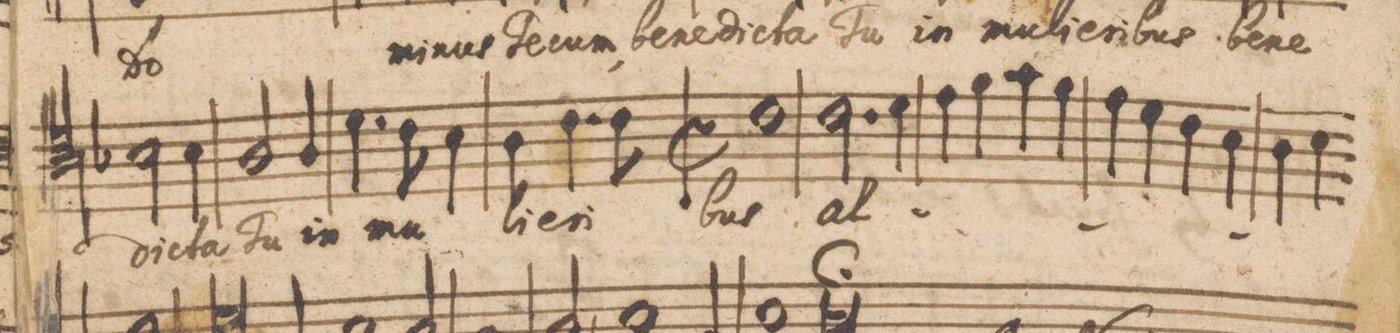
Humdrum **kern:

**kern	**text
*I"Tenore 2do	*
*clefC4	*
*k[b-]	*
*met(C|)	*
*M3/4	*
2B-\	-dic-
4B-\	-ta
=68	=68
2A/	Tu
4A/	in
=69	=69
4.d\	mu-
8c\	.
4B-\	.
=70	=70
4A\	-li-
4.c\	-e-
8c\	-ri-
=71	=71
*M2/1	*
*met(C|)	*
*mmet(c|)	*
1c\	-bus
2.c\	al-
4d\	.
=72	=72
4e\	.
4f\	.
4g\	.
4f\	.
4e\	.
4d\	.
4c\	.
4B-\	.
=73	=73
4A\	.
4B-\	.
*-	*-
